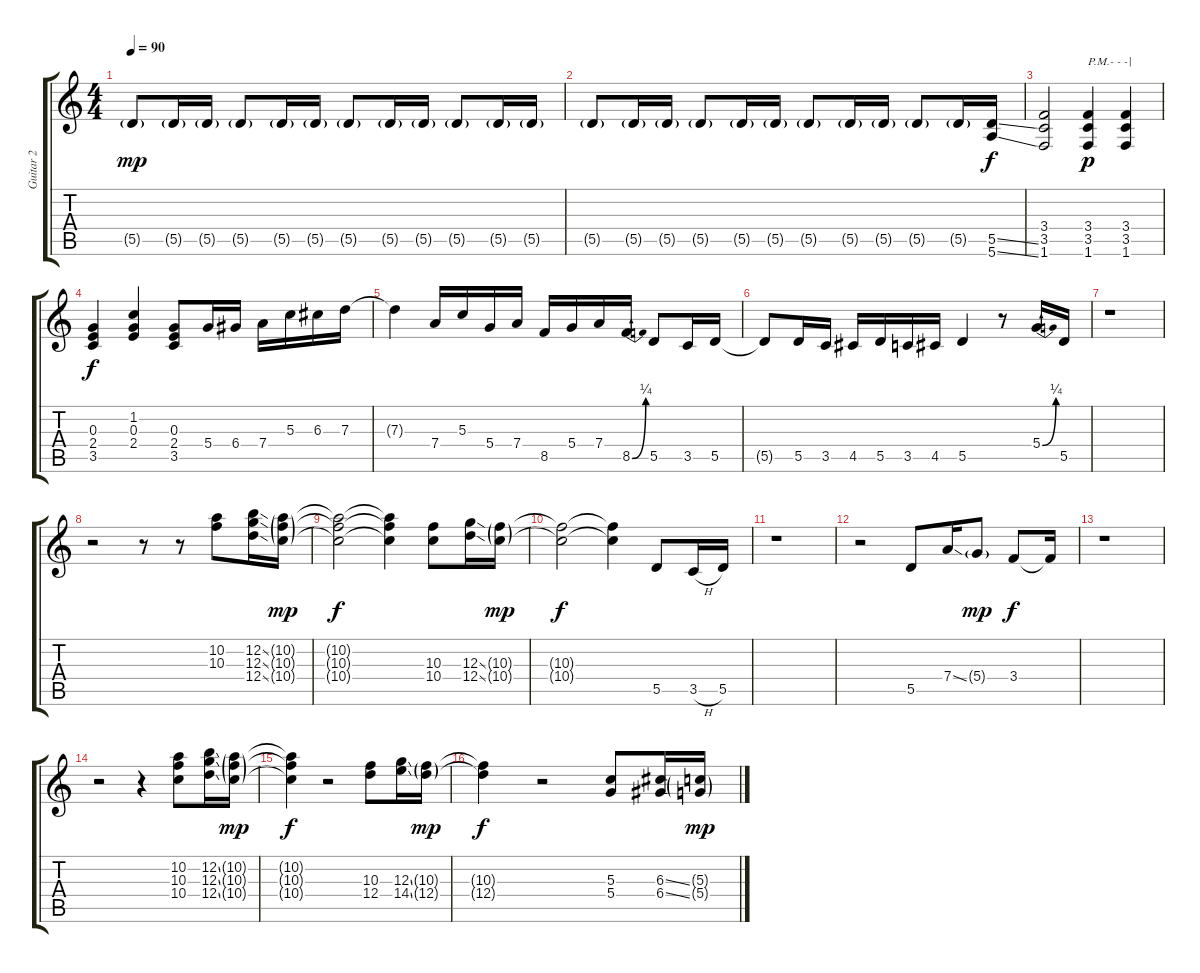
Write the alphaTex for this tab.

\track ("Guitar 2" "Guitar 2") {instrument electricguitarjazz}
\staff {score tabs}
\tuning (E4 B3 G3 D3 A2 E2) {hide}
\ts (4 4)
\tempo 90
\clef g2
\ks c
5.5{g}.8{dy mp} 5.5{g}.16 5.5{g}.16 5.5{g}.8 5.5{g}.16 5.5{g}.16 5.5{g}.8 5.5{g}.16 5.5{g}.16 5.5{g}.8 5.5{g}.16 5.5{g}.16 |
5.5{g}.8 5.5{g}.16 5.5{g}.16 5.5{g}.8 5.5{g}.16 5.5{g}.16 5.5{g}.8 5.5{g}.16 5.5{g}.16 5.5{g}.8 5.5{g}.16 (5.5{ss} 5.6{ss}).16{dy f} |
(3.4 3.5 1.6).2 (3.4 3.5 1.6).4{txt "P.M.- - -|" dy p} (3.4 3.5 1.6).4 |
(0.3 2.4 3.5).4{dy f} (1.2 0.3 2.4).4 (0.3 2.4 3.5).8 5.4.16 6.4.16 7.4.16 5.3.16 6.3.16 7.3.16 |
7.3{t}.4 7.4.16 5.3.16 5.4.16 7.4.16 8.5.16 5.4.16 7.4.16 8.5{be (bend 0 0 60 1)}.16 5.5.8 3.5.16 5.5.16 |
5.5{t}.8 5.5.16 3.5.16 4.5.16 5.5.16 3.5.16 4.5.16 5.5.4 r.8 5.4{be (bend 0 0 60 1)}.16 5.5.16 |
r.1 |
r.2 r.8 r.8 (10.2 10.3).8 (12.2{ss} 12.3{ss} 12.4{ss}).16 (10.2{g} 10.3{g} 10.4{g}).16{dy mp} |
(10.2{t} 10.3{t} 10.4{t}).2{dy f} (10.2{t} 10.3{t} 10.4{t}).4 (10.3 10.4).8 (12.3{ss} 12.4{ss}).16 (10.3{g} 10.4{g}).16{dy mp} |
(10.3{t} 10.4{t}).2{dy f} (10.3{t} 10.4{t}).4 5.5.8 3.5{h}.16 5.5.16 |
r.1 |
r.2 5.5.8 7.4{ss}.16 5.4{g}.8{dy mp} 3.4.8{dy f} 3.4{t}.16 |
r.1 |
r.2 r.4 (10.2 10.3 10.4).8 (12.2{ss} 12.3{ss} 12.4{ss}).16 (10.2{g} 10.3{g} 10.4{g}).16{dy mp} |
(10.2{t} 10.3{t} 10.4{t}).4{dy f} r.2 (10.3 12.4).8 (12.3{ss} 14.4{ss}).16 (10.3{g} 12.4{g}).16{dy mp} |
(10.3{t} 12.4{t}).4{dy f} r.2 (5.3 5.4).8 (6.3{ss} 6.4{ss}).16 (5.3{g} 5.4{g}).16{dy mp}
